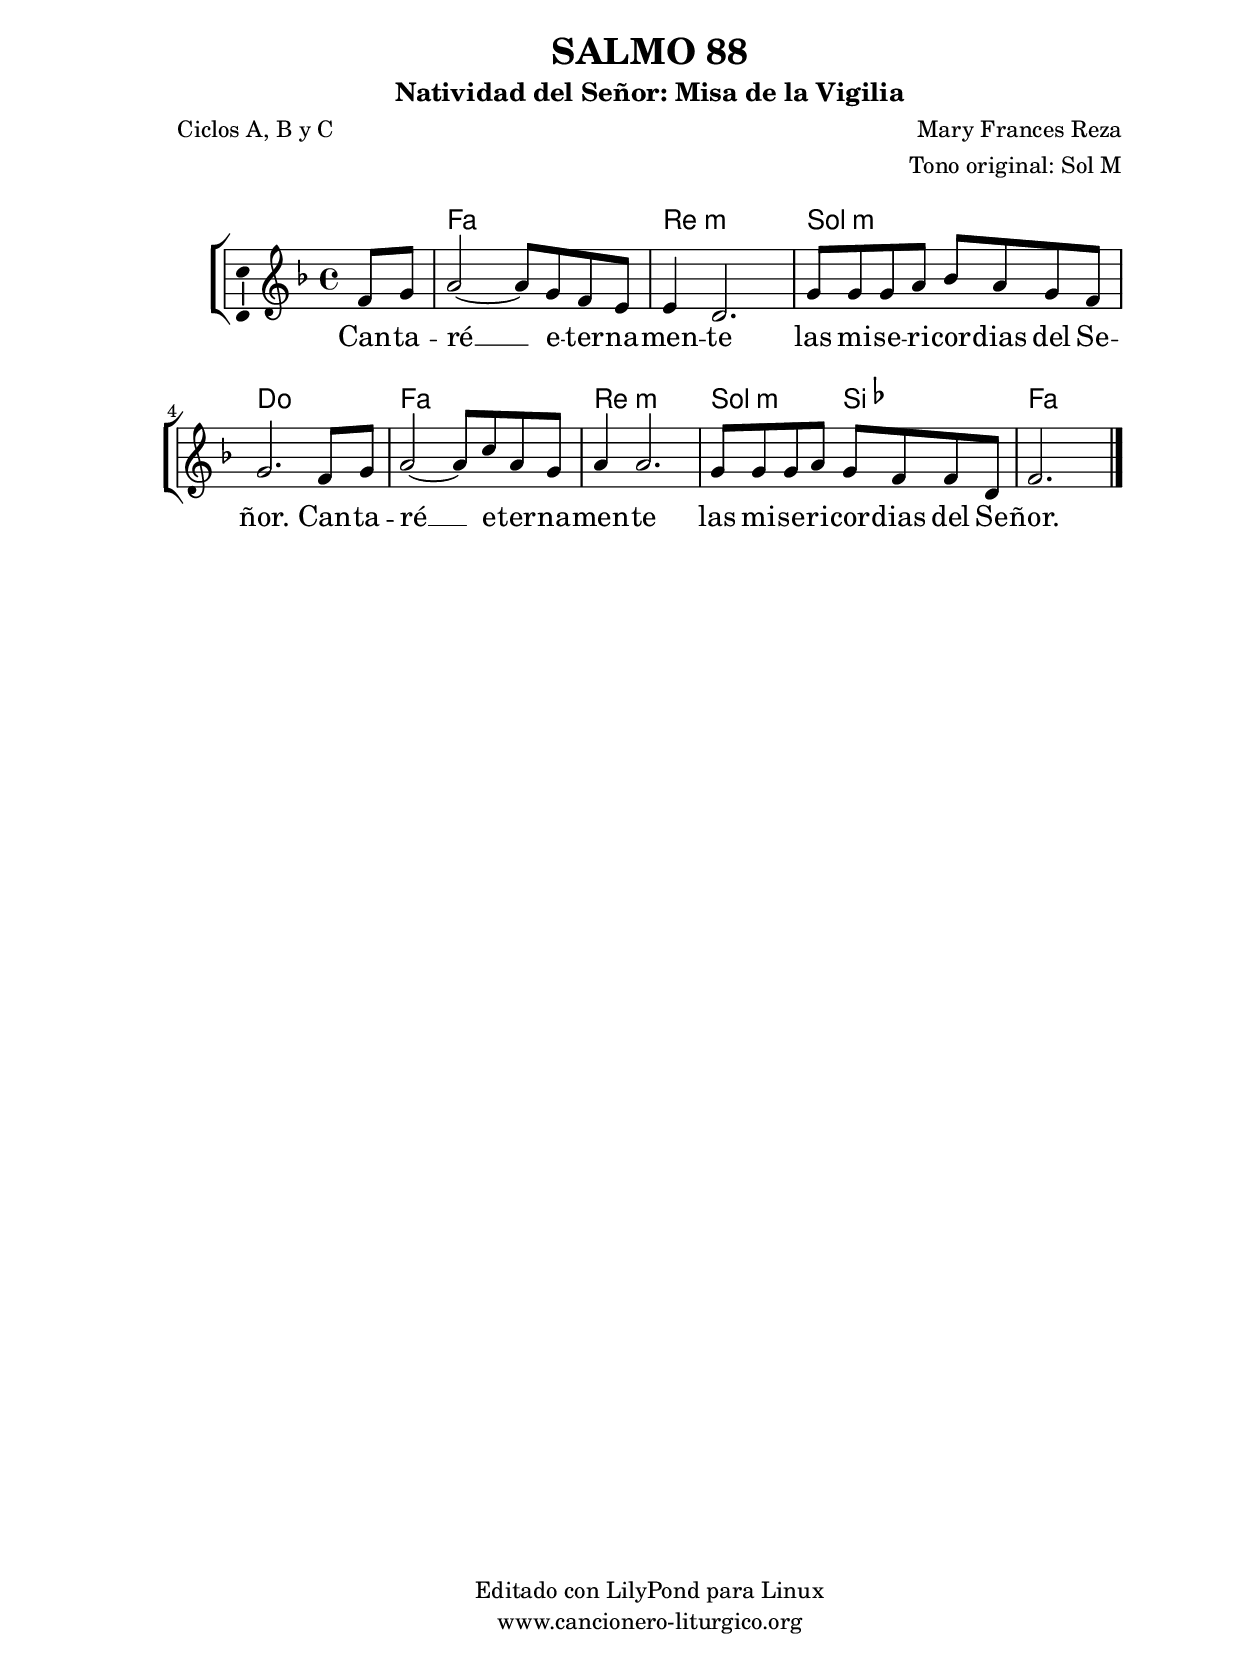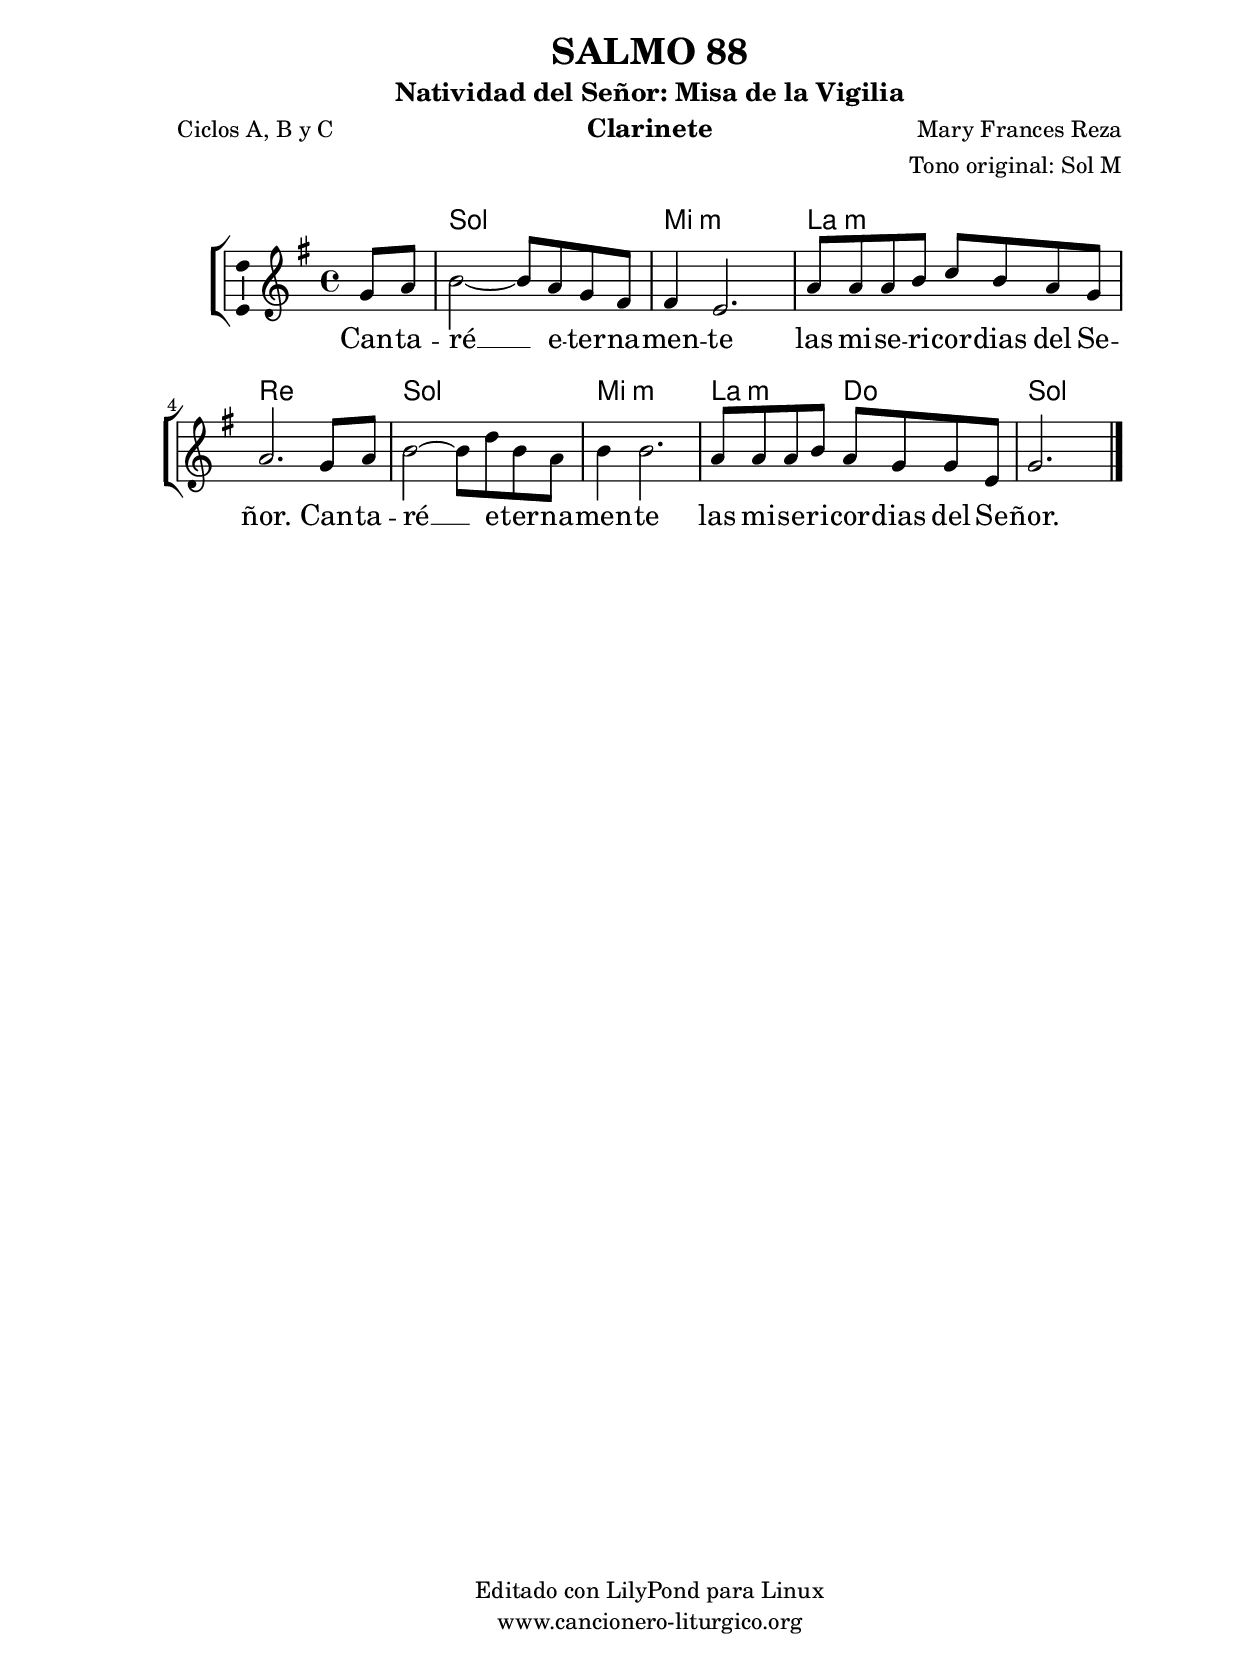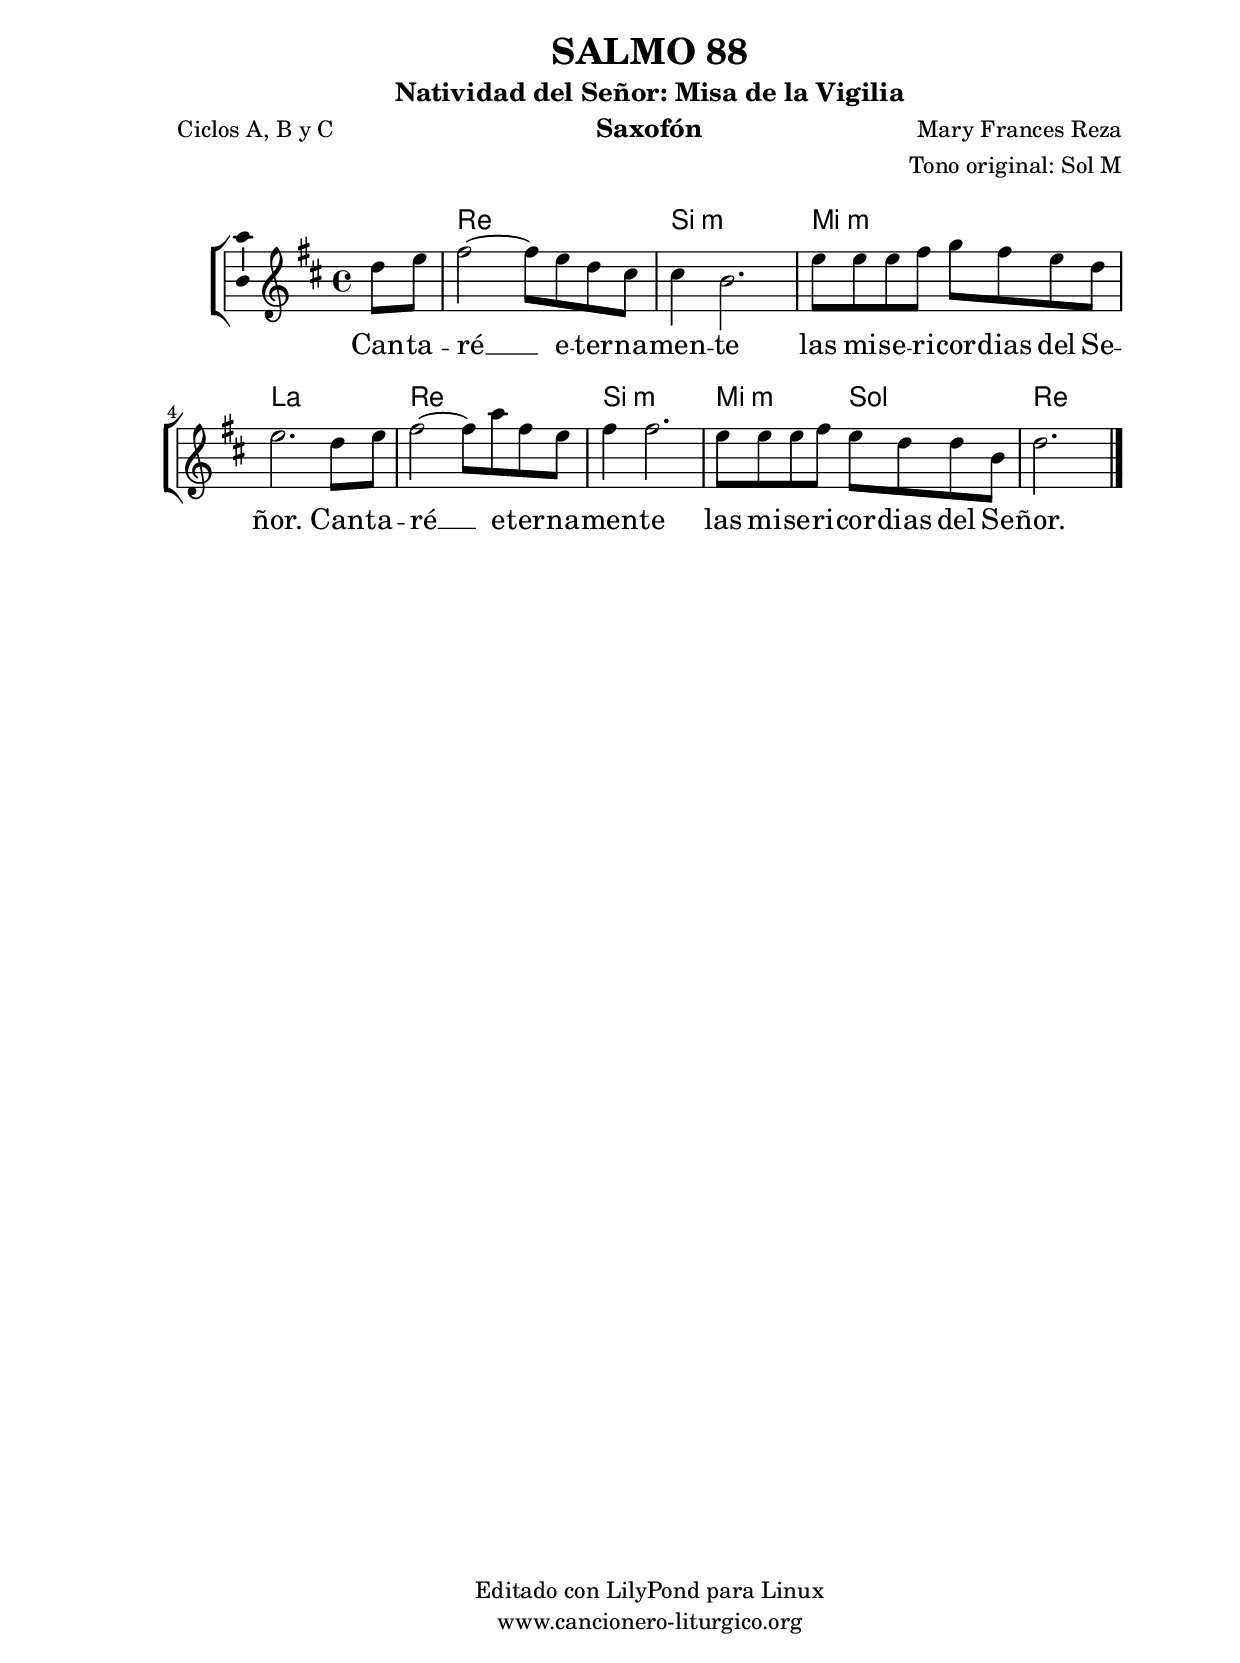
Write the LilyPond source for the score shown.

%
%para convertir .midi en .wav:
%timidity filename.midi -Ow -o finename.wav
%
%
%Para convertir de .wav a .mp3:
%lame -h -m j filename.wav
%
%
%para escuchar el midi:
%timidity nombrefichero.midi
%


%versión de lilypond para la que se ha escrito esta partitura:
\version "2.16.0"

	%Tamaño papel
	#(set-default-paper-size "a4")
	%Tamaño partitura
	#(set-global-staff-size 20)
	%No responde al pulsar sobre una nota
	#(ly:set-option 'point-and-click #f)

%parámetros del encabezamiento:
\header {
	title = "SALMO 88"
	subtitle = "Natividad del Señor: Misa de la Vigilia"
	composer = "Mary Frances Reza"
	poet = "Ciclos A, B y C"
	meter = ""
	arranger = "Tono original: Sol M"
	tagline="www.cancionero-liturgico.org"
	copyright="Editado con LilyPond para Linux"
	tiempo = "Navidad"
	usos = "Salmo"
	letra = "Cantaré eternamente las misericordias del Señor."
	}

%parámetros asociados al papel:
\paper  {
	oddHeaderMarkup = \markup {\fill-line { \on-the-fly #not-first-page \fromproperty #'header:title \on-the-fly #not-first-page \fromproperty #'header:composer }}
	evenHeaderMarkup = \markup {\fill-line { \fromproperty #'header:composer \fromproperty #'header:title }}
	#(set-paper-size "a4")
	print-page-number = ##f
	first-page-number = 1
	print-first-page-number = ##f
%	head-separation = 3.0 \cm
	top-margin = 2.0 \cm
	bottom-margin = 0.5\cm
%%%	bottom-margin = -1.0\cm
	left-margin = 3.0 \cm
	line-width = 16.0 \cm 
	indent = 8\mm
	interscoreline = 2.\mm
	between-system-space = 15\mm
%	para que las partituras no llenen la hoja:
	ragged-bottom = ##t
%	idem para la última hoja:
	ragged-last-bottom = ##f
%	para que las partituras llenen el ancho del papel:
	ragged-last = ##f
	after-title-space = 2.5 \cm
%page-count=1
%system-count=8

	%Flexible Vertical Spacing
%	markup-markup-spacing =
%	#'((basic-distance . 15) (minimum-distance . 15) (padding . 3))
	markup-system-spacing =
	#'((basic-distance . 15) (minimum-distance . 15) (padding . 3))
	system-system-spacing =
	#'((basic-distance . 15) (minimum-distance . 15) (padding . 3))
	score-system-spacing =
	#'((basic-distance . 15) (minimum-distance . 15) (padding . 5))
%	top-system-spacing = % header
%	#'((basic-distance . 8) (minimum-distance . 0) (padding . 3))
%	top-markup-spacing =
%	#'((basic-distance . 20) (minimum-distance . 20) (padding . 3))
	last-bottom-spacing = % footer
	#'((basic-distance . 5) (minimum-distance . 5) (padding . 3))
%	score-markup-spacing =
%	#'((basic-distance . 16) (minimum-distance . 13) (padding . 3))

	}


%parámetros que afectan a toda la partitura:
global =  {
	%clave de sol (G):
	\clef G
	%armadura:
\transpose g f
	\key g \major
	\tempo 4=100
	\set Score.tempoHideNote = ##t
	}


acordes = {
	\italianChords
	\chordmode {
\transpose g f
{

s4
g1 e:m a:m d g e:m a2:m c g1

	}
	}
}

melodia = 
\transpose g f
{
	\relative c''{

\time 4/4

\partial4
g8 a
b2~b8 a g fis
fis4 e2.
a8 a a b c b a g
a2. g8 a
b2~b8 d b a
b4 b2.
a8 a a b a g g e
g2. s4

	\bar "|."
	}
	}


texto = \lyricmode {
Can -- ta -- ré __ e -- ter -- na -- men -- te
las mi -- se -- ri -- cor -- dias del Se -- ñor.
Can -- ta -- ré __ e -- ter -- na -- men -- te
las mi -- se -- ri -- cor -- dias del Se -- ñor.
	}


acordesStaff = \context ChordNames = acordesStaff <<
	\set chordChanges = ##t
	\acordes
	>>


vozStaff = \context Voice = vozStaff
\with {\consists "Ambitus_engraver"}
<<
%	\set Staff.instrumentName = ""
%	\set Staff.shortInstrumentName = ""
%	\set Staff.midiInstrument = #"clarinet"
%	\set Staff.midiInstrument = #"cello"
%	\set Staff.midiInstrument = #"flute"
	\set Staff.midiInstrument = #"electric guitar (jazz)"
%	\set Staff.midiInstrument = #"english horn"
%	\set Staff.midiInstrument = #"violin"
%	\set Staff.midiInstrument = #"glockenspiel"
	\set Staff.midiMinimumVolume = #0.7
	\set Staff.midiMaximumVolume = #0.9
	\global
	\melodia
	>>


textoStaff = \context Lyrics = textoStaff <<
	\lyricsto vozStaff \texto
	>>

\book {
	\score {
		\context ChoirStaff {
			\override StaffGroup.SystemStartBracket #'collapse-height = #1
			\override Score.SystemStartBar #'collapse-height = #1
			<<
			\acordesStaff
			\vozStaff
			\textoStaff
			>>
			}
		\layout {
	    		\context {
				\Lyrics
				\override LyricText #'font-size = #2
				}
	   		 \context {
				\Score
				%fontSize = #3
				\override StaffSymbol #'staff-space = #(magstep +3)
				%\override Beam #'thickness = #0.55
				%\override SpacingSpanner #'spacing-increment = #1.0
				%\override Slur #'height-limit = #1.5
				}
			}
		}
	\score {
		\unfoldRepeats
		\context ChoirStaff {
			<<
			\acordesStaff
			\vozStaff
			>>
			}
		\midi {
	  		\context {
	  			\Score
				tempoWholesPerMinute = #(ly:make-moment 70 4)
				}
			}
		}
	}

%Partitura para clarinete
#(define output-suffix "C")
\book {
	\header{
		instrument = "Clarinete"
		}
	\score {
		\context ChoirStaff {
			\override StaffGroup.SystemStartBracket #'collapse-height = #1
			\override Score.SystemStartBar #'collapse-height = #1
\transpose c d
			<<
			\acordesStaff
			\vozStaff
			\textoStaff
			>>
			}
		\layout {
	    		\context {
				\Lyrics
				\override LyricText #'font-size = #2
				}
	   		 \context {
				\Score
				%fontSize = #3
				\override StaffSymbol #'staff-space = #(magstep +3)
				%\override Beam #'thickness = #0.55
				%\override SpacingSpanner #'spacing-increment = #1.0
				%\override Slur #'height-limit = #1.5
				}
			}
		}
	}

%Partitura para saxofón
#(define output-suffix "S")
\book {
	\header{
		instrument = "Saxofón"
		}
	\score {
		\context ChoirStaff {
			\override StaffGroup.SystemStartBracket #'collapse-height = #1
			\override Score.SystemStartBar #'collapse-height = #1
\transpose c a
			<<
			\acordesStaff
			\vozStaff
			\textoStaff
			>>
			}
		\layout {
	    		\context {
				\Lyrics
				\override LyricText #'font-size = #2
				}
	   		 \context {
				\Score
				%fontSize = #3
				\override StaffSymbol #'staff-space = #(magstep +3)
				%\override Beam #'thickness = #0.55
				%\override SpacingSpanner #'spacing-increment = #1.0
				%\override Slur #'height-limit = #1.5
				}
			}
		}
	}

